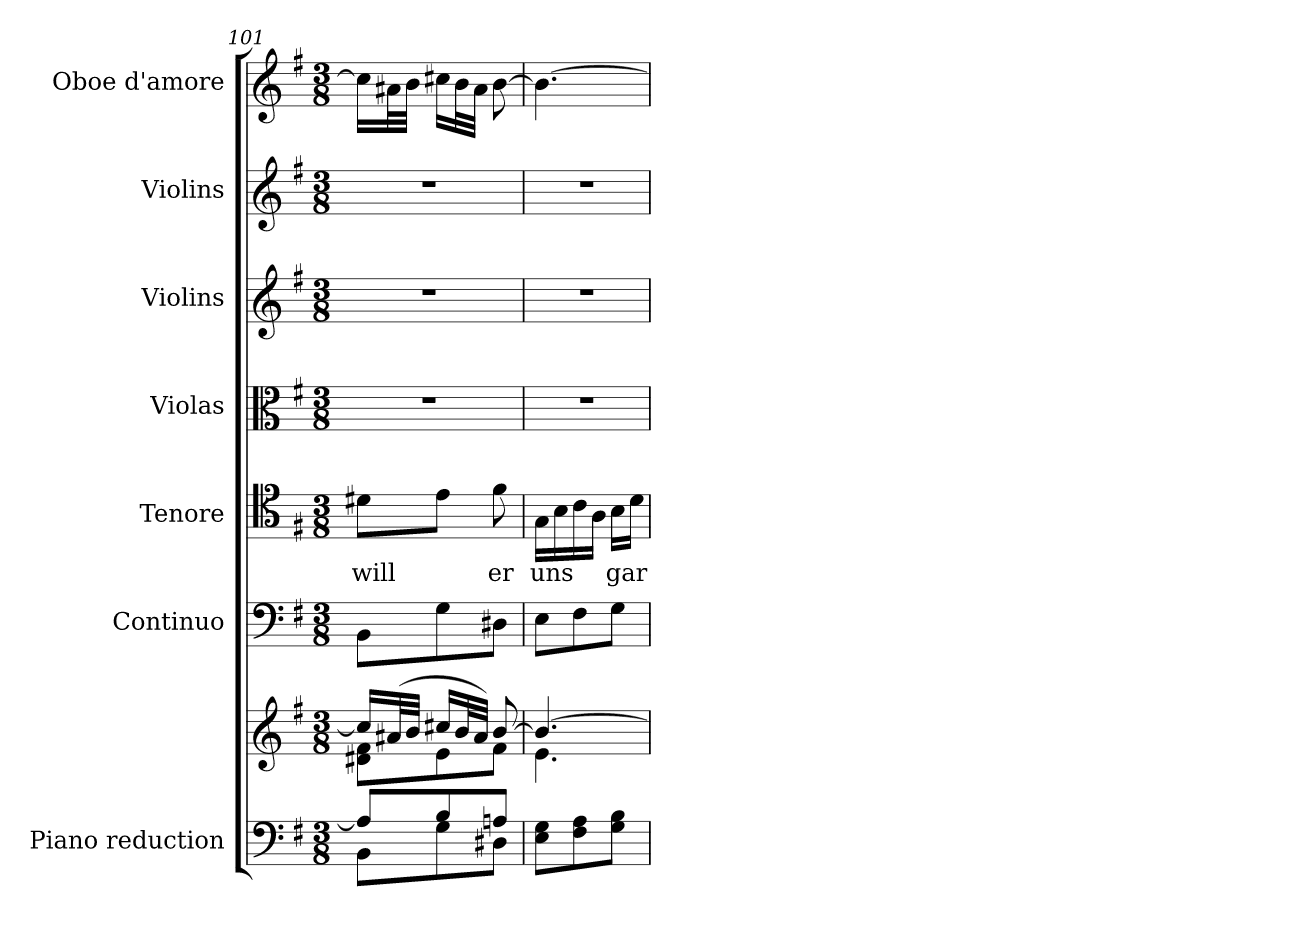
**kern	**kern	**kern	**kern	**text	**kern	**kern	**kern	**kern
*part7	*part7	*part6	*part5	*part5	*part4	*part3	*part2	*part1
*staff8	*staff7	*staff6	*staff5	*staff5	*staff4	*staff3	*staff2	*staff1
*I"Piano reduction	*	*I"Continuo	*I"Tenore	*	*I"Violas	*I"Violins	*I"Violins	*I"Oboe d'amore
*I'Pno	*	*	*	*	*	*	*	*I'Ob
*clefF4	*clefG2	*clefF4	*clefC4	*	*clefC3	*clefG2	*clefG2	*clefG2
*k[f#]	*k[f#]	*k[f#]	*k[f#]	*	*k[f#]	*k[f#]	*k[f#]	*k[f#]
*M3/8	*M3/8	*M3/8	*M3/8	*	*M3/8	*M3/8	*M3/8	*M3/8
=101	=101	=101	=101	=101	=101	=101	=101	=101
*^	*^	*	*	*	*	*	*	*
!	!	!	!	!	!	!LO:LY:b	!	!	!	!
8A#/L]	8BB\L	16cc#/LL]	8d#X\ 8f#\L	8BB\L	8d#X\L	will	4.r	4.r	4.r	16cc#\LL]
.	.	(>32a#X/L	.	.	.	.	.	.	.	32a#X\L
.	.	32b/JJJ	.	.	.	.	.	.	.	32b\JJJ
8B/	8G\	16cc#X/LL	8e\	8G\	8e\J	.	.	.	.	16cc#X\LL
.	.	32b/L	.	.	.	.	.	.	.	32b\L
.	.	32a#/JJJ)	.	.	.	.	.	.	.	32a#\JJJ
!	!	!	!	!	!	!LO:LY:b	!	!	!	!
8An/J	8D#X\J	[8b/	8f#\J	8D#X\J	8f#\	er	.	.	.	[8b\
=102	=102	=102	=102	=102	=102	=102	=102	=102	=102	=102
!	!	!	!	!	!	!LO:LY:b	!	!	!	!
*v	*v	*	*	*	*	*	*	*	*	*
8E\ 8G\L	4.b/_	4.e\	8E\L	16G\LL	uns	4.r	4.r	4.r	4.b\_
.	.	.	.	16B\	.	.	.	.	.
8F#\ 8A\	.	.	8F#\	16c\	.	.	.	.	.
.	.	.	.	16A\JJ	.	.	.	.	.
!	!	!	!	!	!LO:LY:b	!	!	!	!
8G\ 8B\J	.	.	8G\J	16B\LL	gar	.	.	.	.
.	.	.	.	16d\JJ	.	.	.	.	.
*	*v	*v	*	*	*	*	*	*	*
=	=	=	=	=	=	=	=	=
*-	*-	*-	*-	*-	*-	*-	*-	*-
